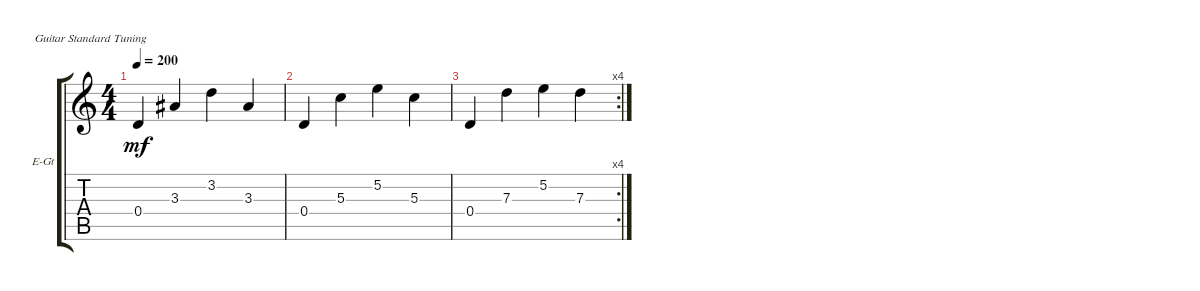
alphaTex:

\defaultSystemsLayout 4
\bracketExtendMode groupsimilarinstruments
\firstSystemTrackNameOrientation horizontal
\otherSystemsTrackNameOrientation horizontal
\track ("Electric Guitar" "E-Gt") {instrument overdrivenguitar}
\staff {score tabs}
\tuning (E4 B3 G3 D3 A2 E2)
\ts (4 4)
\tempo 200
\clef g2
\ks c
0.4.4{dy mf} 3.3.4 3.2.4 3.3.4 |
0.4.4 5.3.4 5.2.4 5.3.4 |
\rc 4
0.4.4 7.3.4 5.2.4 7.3.4
